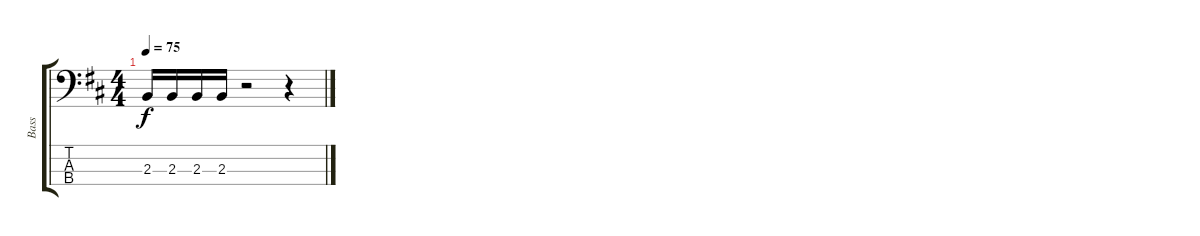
\track ("Bass" "Bass") {instrument electricbassfinger}
\staff {score tabs}
\tuning (G2 D2 A1 E1) {hide}
\ts (4 4)
\tempo 75
\clef f4
\ks bminor
2.3.16{dy f} 2.3.16 2.3.16 2.3.16 r.2 r.4
